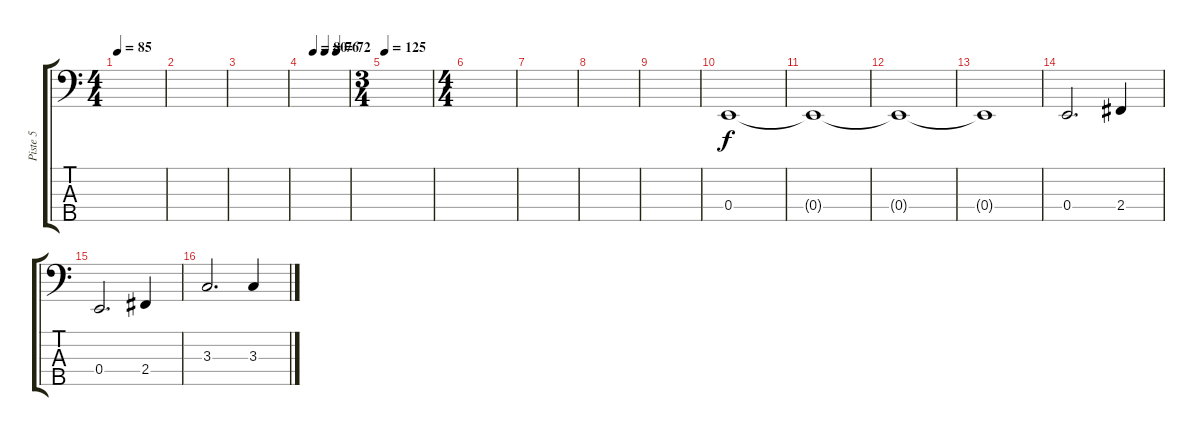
\track ("Piste 5" "Piste 5") {instrument electricbassfinger}
\staff {score tabs}
\tuning (G2 D2 A1 E1 B0) {hide}
\ts (4 4)
\tempo 85
\clef f4
\ks c
|
|
|
\tempo (80 0.25)
\tempo (76 0.5)
\tempo (72 0.75)
|
\ts (3 4)
\tempo 125
|
\ts (4 4)
|
|
|
|
0.4.1 |
0.4{t}.1 |
0.4{t}.1 |
0.4{t}.1 |
0.4.2{d} 2.4.4 |
0.4.2{d} 2.4.4 |
3.3.2{d} 3.3.4
